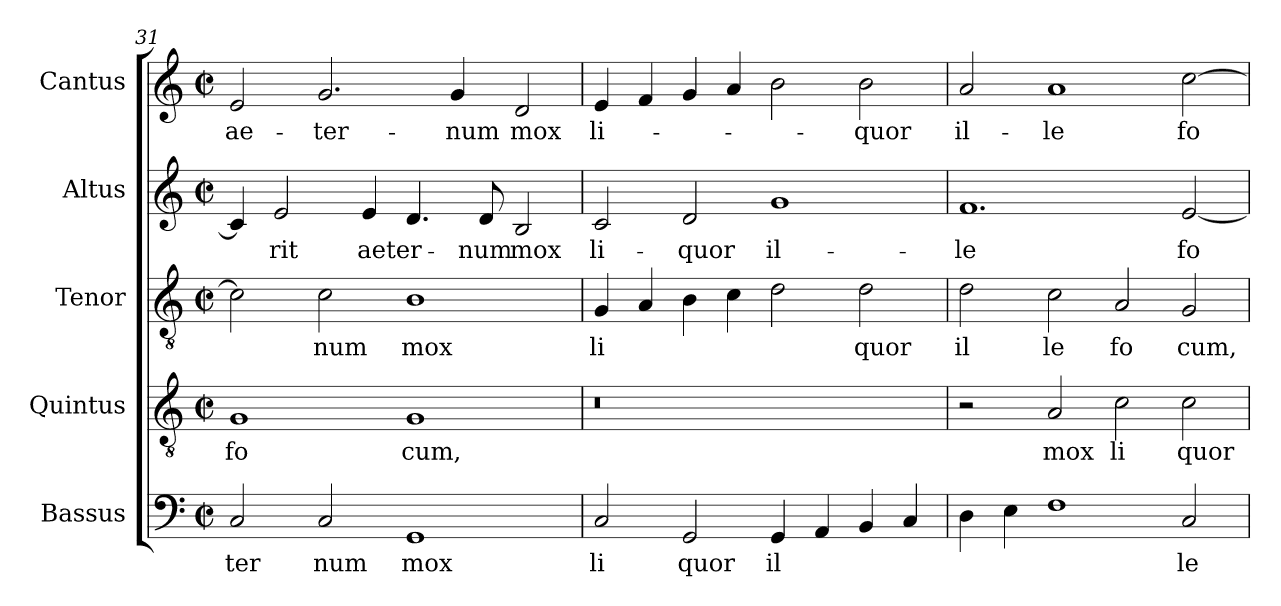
**kern	**text	**kern	**text	**kern	**text	**kern	**text	**kern	**text
*part5	*part5	*part4	*part4	*part3	*part3	*part2	*part2	*part1	*part1
*staff5	*staff5	*staff4	*staff4	*staff3	*staff3	*staff2	*staff2	*staff1	*staff1
*I"Bassus	*	*I"Quintus	*	*I"Tenor	*	*I"Altus	*	*I"Cantus	*
*clefF4	*	*clefGv2	*	*clefGv2	*	*clefG2	*	*clefG2	*
*M2/2	*	*M2/2	*	*M2/2	*	*M2/2	*	*M2/2	*
*met(c|)	*	*met(c|)	*	*met(c|)	*	*met(c|)	*	*met(c|)	*
=31	=31	=31	=31	=31	=31	=31	=31	=31	=31
!	!LO:LY:b:cj	!	!LO:LY:b:cj	!	!	!	!	!	!LO:LY:b:cj
2C/	ter	1G	fo	2c\]	.	4c/]	.	2e/	ae-
!	!	!	!	!	!	!	!LO:LY:b:cj	!	!
.	.	.	.	.	.	2e/	-rit	.	.
!	!LO:LY:b:cj	!	!	!	!LO:LY:b:cj	!	!	!	!LO:LY:b:cj
2C/	num	.	.	2c\	num	.	.	2.g/	-ter-
!	!	!	!	!	!	!	!LO:LY:b	!	!
.	.	.	.	.	.	4e/	aeter-	.	.
!	!LO:LY:b:cj	!	!LO:LY:b:cj	!	!LO:LY:b:cj	!	!	!	!
1GG	mox	1G	cum,	1B	mox	4.d/	.	.	.
!	!	!	!	!	!	!	!	!	!LO:LY:b:cj
.	.	.	.	.	.	.	.	4g/	-num
!	!	!	!	!	!	!	!LO:LY:b:cj	!	!
.	.	.	.	.	.	8d/	-num	.	.
!	!	!	!	!	!	!	!LO:LY:b:cj	!	!LO:LY:b:cj
.	.	.	.	.	.	2B/	mox	2d/	mox
=32	=32	=32	=32	=32	=32	=32	=32	=32	=32
!	!LO:LY:b:cj	!	!	!	!LO:LY:b:cj	!	!LO:LY:b:cj	!	!LO:LY:b:cj
2C/	li	0r	.	4G/	li	2c/	li-	4e/	li-
.	.	.	.	4A/	.	.	.	4f/	.
!	!LO:LY:b:cj	!	!	!	!	!	!LO:LY:b:cj	!	!
2GG/	quor	.	.	4B\	.	2d/	-quor	4g/	.
.	.	.	.	4c\	.	.	.	4a/	.
!	!LO:LY:b:cj	!	!	!	!	!	!LO:LY:b:cj	!	!
4GG/	il	.	.	2d\	.	1g	il-	2b\	.
4AA/	.	.	.	.	.	.	.	.	.
!	!	!	!	!	!LO:LY:b:cj	!	!	!	!LO:LY:b:cj
4BB/	.	.	.	2d\	quor	.	.	2b\	-quor
4C/	.	.	.	.	.	.	.	.	.
=33	=33	=33	=33	=33	=33	=33	=33	=33	=33
!	!	!	!	!	!LO:LY:b:cj	!	!LO:LY:b:cj	!	!LO:LY:b:cj
4D\	.	2r	.	2d\	il	1.f	-le	2a/	il-
4E\	.	.	.	.	.	.	.	.	.
!	!	!	!LO:LY:b:cj	!	!LO:LY:b:cj	!	!	!	!LO:LY:b:cj
1F	.	2A/	mox	2c\	le	.	.	1a	-le
!	!	!	!LO:LY:b:cj	!	!LO:LY:b:cj	!	!	!	!
.	.	2c\	li	2A/	fo	.	.	.	.
!	!LO:LY:b:cj	!	!LO:LY:b:cj	!	!LO:LY:b:cj	!	!LO:LY:b:cj	!	!LO:LY:b:cj
2C/	le	2c\	quor	2G/	cum,	[>2e/	fo-	[<2cc\	fo-
=	=	=	=	=	=	=	=	=	=
*-	*-	*-	*-	*-	*-	*-	*-	*-	*-
